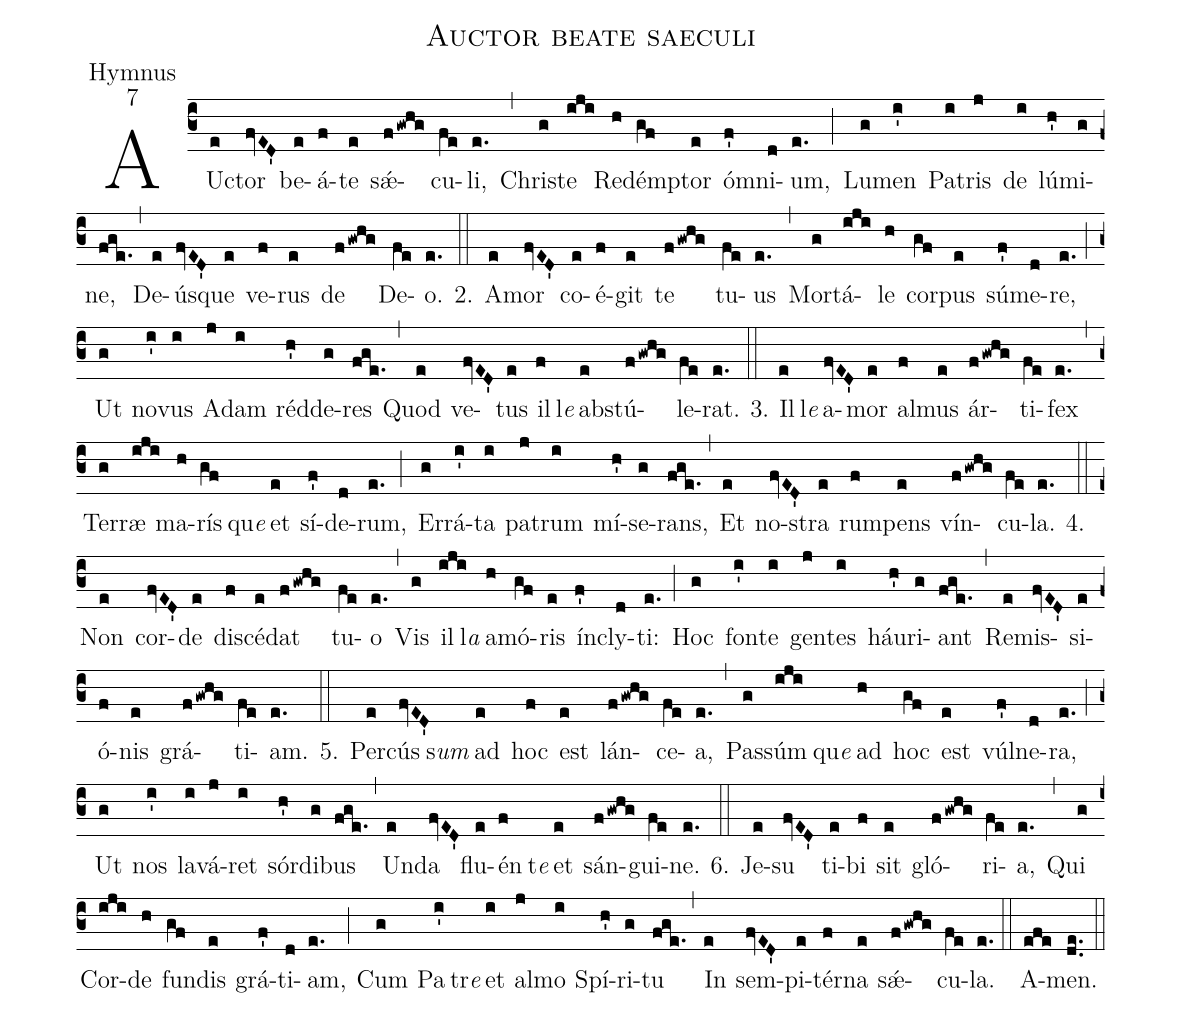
name:Auctor beate saeculi;
office-part:Hymnus;
mode:7;
%%
(c3) AU(e)ctor(fvED') be(e)á(f)te(e) sǽ(fgwhg)cu(fe)li,(e.) (,) Chri(g)ste(iji) Re(h)dém(gf)ptor(e) óm(f')ni(d)um,(e.) (;) Lu(g)men(i') Pa(i)tris(j) de(i) lú(h')mi(g)ne,(fge.) (,) De(e)ús(fvED')que(e) ve(f)rus(e) de(fgwhg) De(fe)o.(e.)

2.(::) A(e)mor(fvED') co(e)é(f)git(e) te(fgwhg) tu(fe)us(e.) (,) Mor(g)tá(iji)le(h) cor(gf)pus(e) sú(f')me(d)re,(e.) (;) Ut(g) no(i')vus(i) A(j)dam(i) réd(h')de(g)res(fge.) (,) Quod(e) ve(fvED')tus(e) il(f)l<i>e</i>() ab(e)stú(fgwhg)le(fe)rat.(e.)
3.(::) Il(e)l<i>e</i>() a(fvED')mor(e) al(f)mus(e) ár(fgwhg)ti(fe)fex(e.) (,) Ter(g)ræ(iji) ma(h)rís(gf)qu<i>e</i>() et(e) sí(f')de(d)rum,(e.) (;) Er(g)rá(i')ta(i) pa(j)trum(i) mí(h')se(g)rans,(fge.) (,) Et(e) no(fvED')stra(e) rum(f)pens(e) vín(fgwhg)cu(fe)la.(e.)
4.(::) Non(e) cor(fvED')de(e) di(f)scé(e)dat(fgwhg) tu(fe)o(e.) (,) Vis(g) il(iji)l<i>a</i>() a(h)mó(gf)ris(e) ín(f')cly(d)ti:(e.) (;) Hoc(g) fon(i')te(i) gen(j)tes(i) háu(h')ri(g)ant(fge.) (,) Re(e)mis(fvED')si(e)ó(f)nis(e) grá(fgwhg)ti(fe)am.(e.)
5.(::) Per(e)cús(fvED')s<i>um</i>() ad(e) hoc(f) est(e) lán(fgwhg)ce(fe)a,(e.) (,) Pas(g)súm(iji)qu<i>e</i>() ad(h) hoc(gf) est(e) vúl(f')ne(d)ra,(e.) (;) Ut(g) nos(i') la(i)vá(j)ret(i) sór(h')di(g)bus(fge.) (,) Un(e)da(fvED') flu(e)én(f)t<i>e</i>() et(e) sán(fgwhg)gui(fe)ne.(e.)
6.(::) Je(e)su(fvED') ti(e)bi(f) sit(e) gló(fgwhg)ri(fe)a,(e.) (,) Qui(g) Cor(iji)de(h) fun(gf)dis(e) grá(f')ti(d)am,(e.) (;) Cum(g) Pa(i')tr<i>e</i>() et(i) al(j)mo(i) Spí(h')ri(g)tu(fge.) (,) In(e) sem(fvED')pi(e)tér(f)na(e) sǽ(fgwhg)cu(fe)la.(e.) (::)
A(efe)men.(d.e.) (::)
